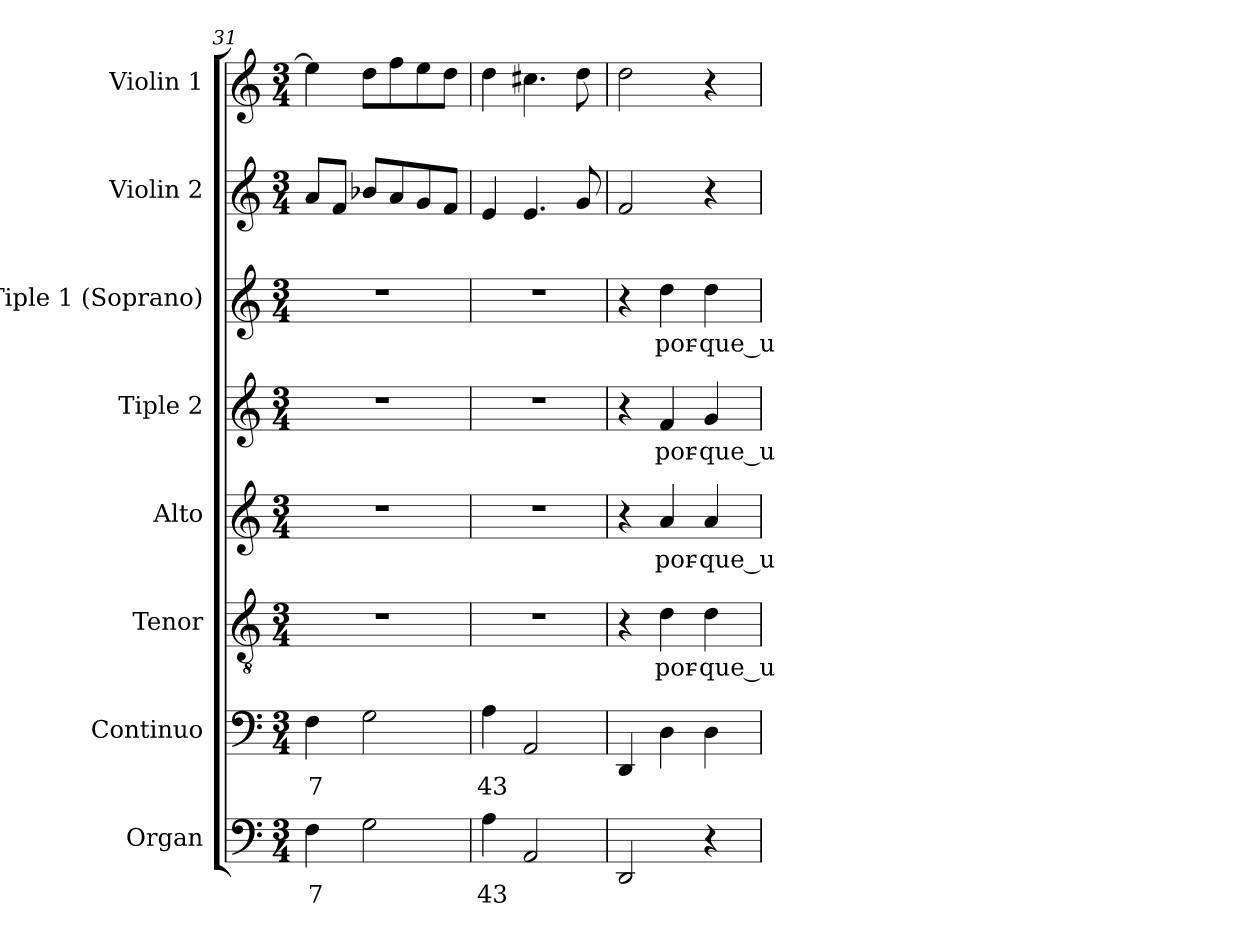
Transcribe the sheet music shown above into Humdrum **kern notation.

**kern	**text	**kern	**text	**kern	**text	**kern	**text	**kern	**text	**kern	**text	**kern	**kern
*part8	*part8	*part7	*part7	*part6	*part6	*part5	*part5	*part4	*part4	*part3	*part3	*part2	*part1
*staff8	*staff8	*staff7	*staff7	*staff6	*staff6	*staff5	*staff5	*staff4	*staff4	*staff3	*staff3	*staff2	*staff1
*I"Organ	*	*I"Continuo	*	*I"Tenor	*	*I"Alto	*	*I"Tiple 2	*	*I"Tiple 1 (Soprano)	*	*I"Violin 2	*I"Violin 1
*I'Org.	*	*I'Cont.	*	*I'T.	*	*I'A.	*	*	*	*I'S	*	*I'Vln. 2	*I'Vln. 1
*clefF4	*	*clefF4	*	*clefGv2	*	*clefG2	*	*clefG2	*	*clefG2	*	*clefG2	*clefG2
*	*	*	*	*ITrd7c12	*	*	*	*	*	*	*	*	*
*k[]	*	*k[]	*	*k[]	*	*k[]	*	*k[]	*	*k[]	*	*k[]	*k[]
*C:	*	*C:	*	*C:	*	*C:	*	*C:	*	*C:	*	*C:	*C:
*M3/4	*	*M3/4	*	*M3/4	*	*M3/4	*	*M3/4	*	*M3/4	*	*M3/4	*M3/4
=31	=31	=31	=31	=31	=31	=31	=31	=31	=31	=31	=31	=31	=31
!	!LO:LY:b:color=#000000	!	!	!	!	!	!	!	!	!	!	!	!
!	!	!	!LO:LY:b:color=#000000	!LO:N:vis=1	!	!LO:N:vis=1	!	!LO:N:vis=1	!	!LO:N:vis=1	!	!	!
4Fi\	7	4Fi\	7	2.r	.	2.r	.	2.r	.	2.r	.	8ai/L	4eei\]
.	.	.	.	.	.	.	.	.	.	.	.	8fi/J	.
2Gi\	.	2Gi\	.	.	.	.	.	.	.	.	.	8b-Xi/L	8ddi\L
.	.	.	.	.	.	.	.	.	.	.	.	8ai/	8ffi\
.	.	.	.	.	.	.	.	.	.	.	.	8gi/	8eei\
.	.	.	.	.	.	.	.	.	.	.	.	8fi/J	8ddi\J
=32	=32	=32	=32	=32	=32	=32	=32	=32	=32	=32	=32	=32	=32
!	!LO:LY:b:color=#000000	!	!	!	!	!	!	!	!	!	!	!	!
!	!	!	!LO:LY:b:color=#000000	!LO:N:vis=1	!	!LO:N:vis=1	!	!LO:N:vis=1	!	!LO:N:vis=1	!	!	!
4Ai\	43	4Ai\	43	2.r	.	2.r	.	2.r	.	2.r	.	4ei/	4ddi\
2AAi/	.	2AAi/	.	.	.	.	.	.	.	.	.	4.ei/	4.cc#Xi\
.	.	.	.	.	.	.	.	.	.	.	.	8gi/	8ddi\
!!LO:PB:g=z
=33	=33	=33	=33	=33	=33	=33	=33	=33	=33	=33	=33	=33	=33
2DDi/	.	4DDi/	.	4r	.	4r	.	4r	.	4r	.	2fi/	2ddi\
!	!	!	!	!	!LO:LY:b:color=#000000	!	!	!	!	!	!	!	!
!	!	!	!	!	!	!	!LO:LY:b:color=#000000	!	!	!	!	!	!
!	!	!	!	!	!	!	!	!	!LO:LY:b:color=#000000	!	!	!	!
!	!	!	!	!	!	!	!	!	!	!	!LO:LY:b:color=#000000	!	!
.	.	4Di\	.	4Di\	por-	4ai/	por-	4fi/	por-	4ddi\	por-	.	.
!	!	!	!	!	!LO:LY:b:color=#000000	!	!	!	!	!	!	!	!
!	!	!	!	!	!	!	!LO:LY:b:color=#000000	!	!	!	!	!	!
!	!	!	!	!	!	!	!	!	!LO:LY:b:color=#000000	!	!	!	!
!	!	!	!	!	!	!	!	!	!	!	!LO:LY:b:color=#000000	!	!
4r	.	4Di\	.	4Di\	-que_u-	4ai/	-que_u-	4gi/	-que_u-	4ddi\	-que_u-	4r	4r
=	=	=	=	=	=	=	=	=	=	=	=	=	=
*-	*-	*-	*-	*-	*-	*-	*-	*-	*-	*-	*-	*-	*-
